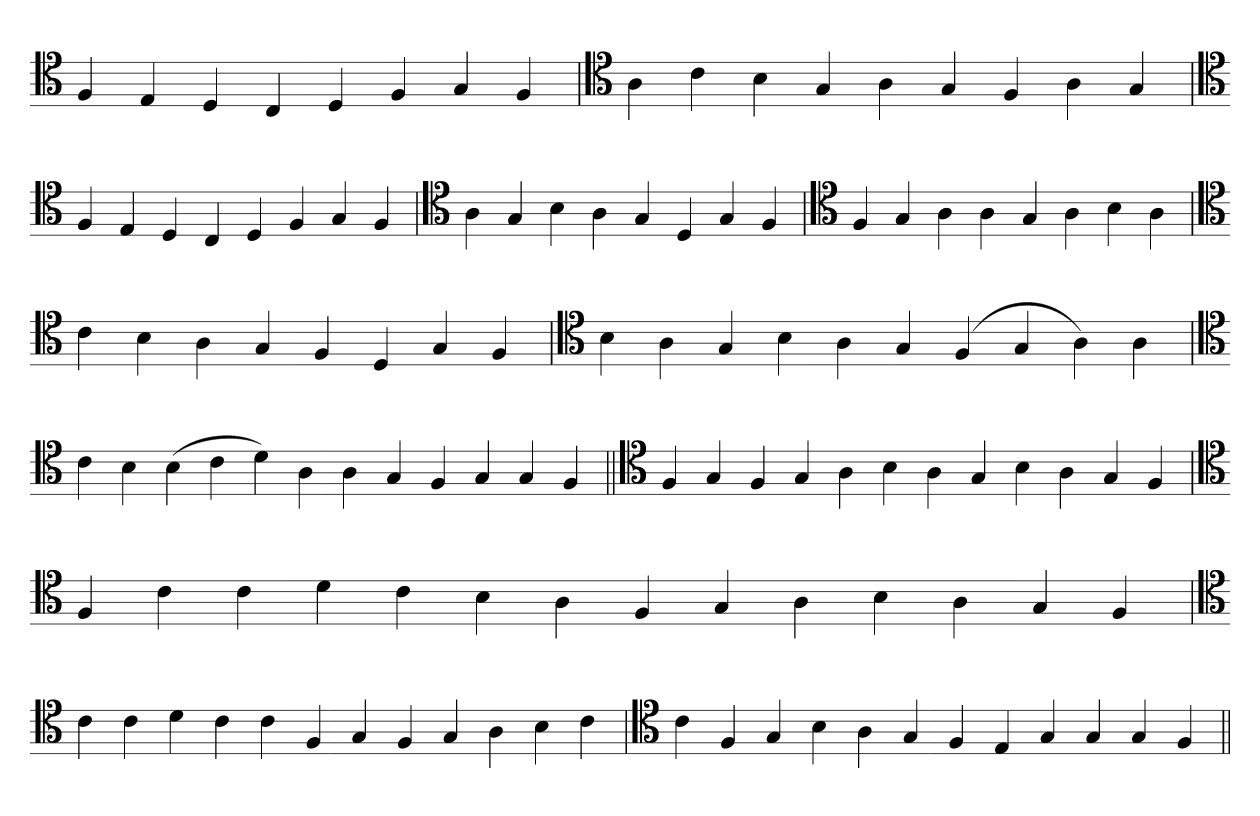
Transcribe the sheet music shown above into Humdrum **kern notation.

**kern
*part1
*staff1
*clefC4
=
4F
4E
4D
4C
4D
4F
4G
4F
='
*clefC4
4A
4c
4B
4G
4A
4G
4F
4A
4G
='
*clefC4
4F
4E
4D
4C
4D
4F
4G
4F
='
*clefC4
4A
4G
4B
4A
4G
4D
4G
4F
=
*clefC4
4F
4G
4A
4A
4G
4A
4B
4A
='
*clefC4
4c
4B
4A
4G
4F
4D
4G
4F
=
*clefC4
4B
4A
4G
4B
4A
4G
(4F
4G
4A)
4A
='
*clefC4
4c
4B
(4B
4c
4d)
4A
4A
4G
4F
4G
4G
4F
=||
*clefC4
4F
4G
4F
4G
4A
4B
4A
4G
4B
4A
4G
4F
='
*clefC4
4F
4c
4c
4d
4c
4B
4A
4F
4G
4A
4B
4A
4G
4F
=
*clefC4
4c
4c
4d
4c
4c
4F
4G
4F
4G
4A
4B
4c
='
*clefC4
4c
4F
4G
4B
4A
4G
4F
4E
4G
4G
4G
4F
=||
*-
